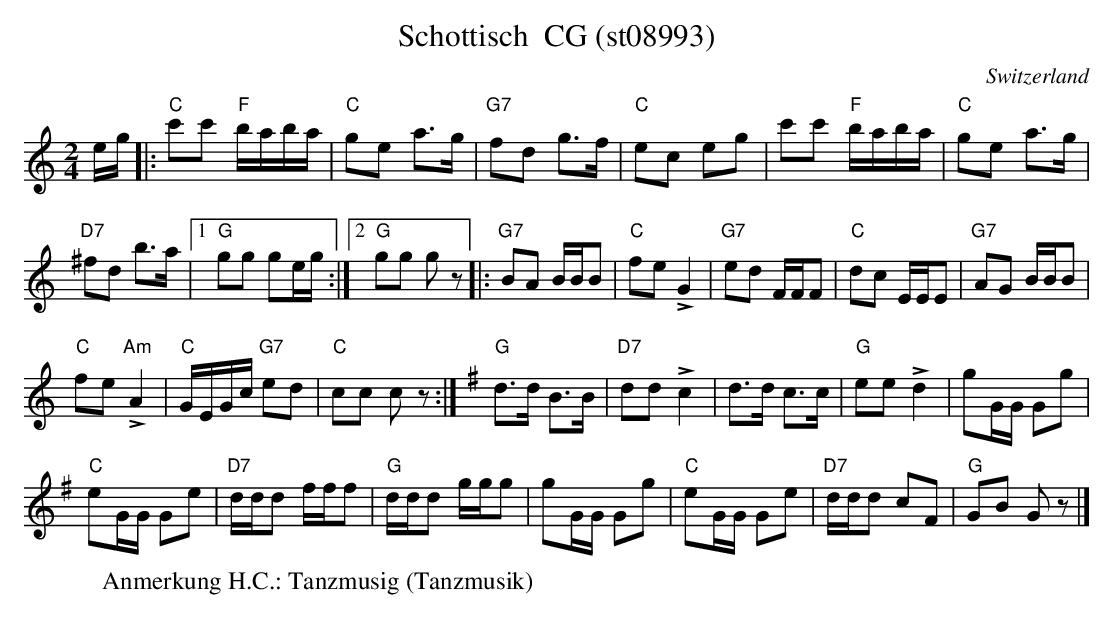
X:1
T: Schottisch  CG (st08993)
M:2/4
L:1/8
O:Switzerland
K:C major
e/g/ |: "C"c'c' "F"b/a/b/a/ | "C"ge a>g | "G7"fd g>f | "C"ec eg | c'c' "F"b/a/b/a/ | "C"ge a>g |
"D7"^fd b>a |1 "G"gg ge/g/ :|2 "G"gg gz |: "G7"BA B/B/B | "C"fe!>!G2 | "G7"ed F/F/F | "C"dc E/E/E | "G7"AG B/B/B |
"C"fe!>!"Am"A2 | "C"G/E/G/c/ "G7"ed | "C"cc cz :| [K:G] "G"d>d B>B | "D7"dd!>!c2 | d>d c>c | "G"ee!>!d2 | gG/G/ Gg |
"C"eG/G/ Ge | "D7"d/d/d f/f/f | "G"d/d/d g/g/g | gG/G/ Gg | "C"eG/G/ Ge | "D7"d/d/d cF | "G"GB Gz |]
W: Anmerkung H.C.: Tanzmusig (Tanzmusik)
